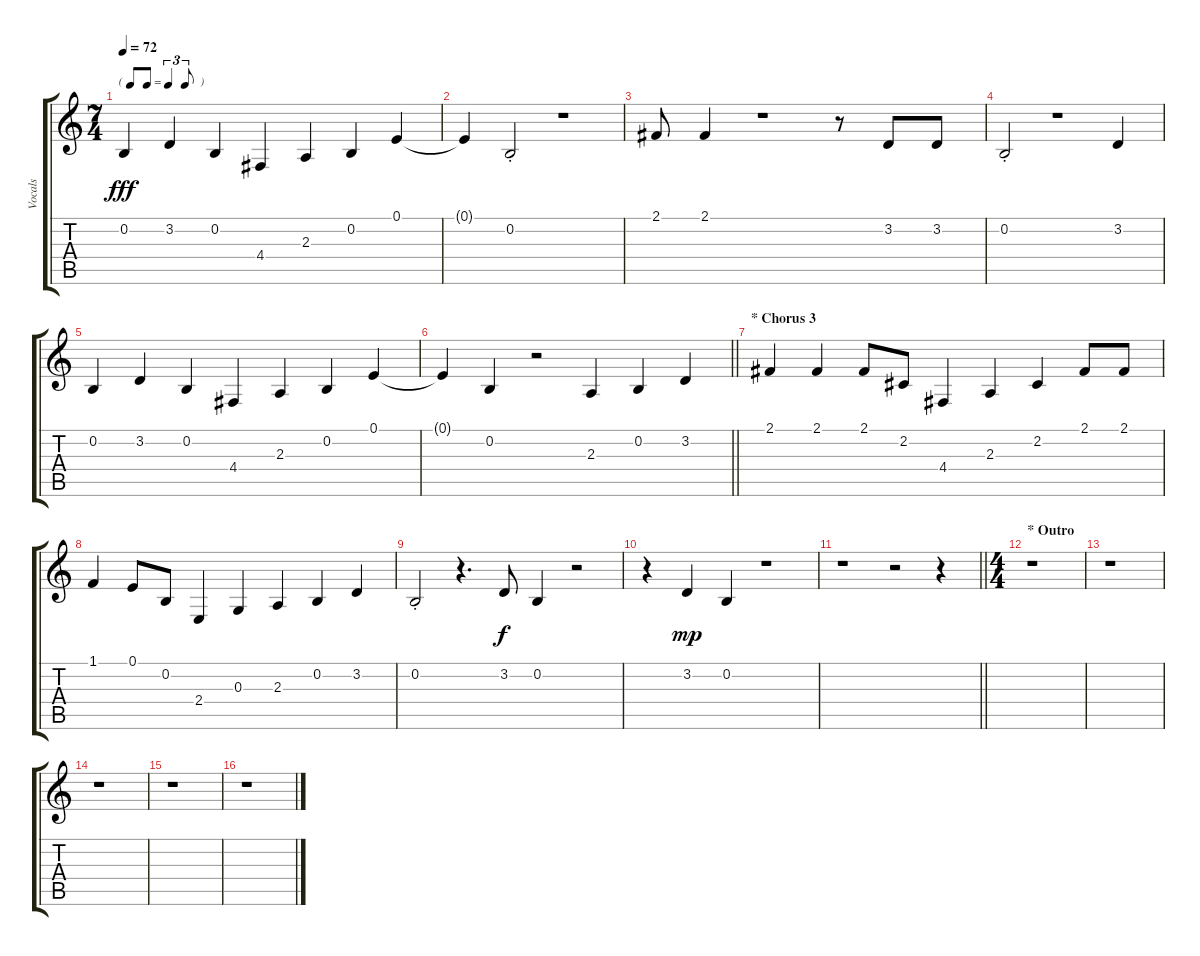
\track ("Vocals" "Vocals") {instrument lead2sawtooth}
\staff {score tabs}
\tuning (E4 B3 G3 D3 A2 E2) {hide}
\ts (7 4)
\tf triplet8th
\tempo 72
\clef g2
\ks c
0.2.4{dy fff} 3.2.4 0.2.4 4.4.4 2.3.4 0.2.4 0.1.4 |
0.1{t}.4 0.2{st}.2 r.1 |
2.1.8 2.1.4 r.1 r.8 3.2.8 3.2.8 |
0.2{st}.2 r.1 3.2.4 |
0.2.4 3.2.4 0.2.4 4.4.4 2.3.4 0.2.4 0.1.4 |
\barLineRight lightlight
0.1{t}.4 0.2.4 r.2 2.3.4 0.2.4 3.2.4 |
\section ("" "* Chorus 3")
2.1.4 2.1.4 2.1.8 2.2.8 4.4.4 2.3.4 2.2.4 2.1.8 2.1.8 |
1.1.4 0.1.8 0.2.8 2.4.4 0.3.4 2.3.4 0.2.4 3.2.4 |
0.2{st}.2 r.4{d} 3.2.8{dy f} 0.2.4 r.2 |
r.4 3.2.4{dy mp} 0.2.4 r.1 |
\barLineRight lightlight
r.1 r.2 r.4 |
\ts (4 4)
\section ("" "* Outro")
r.1 |
r.1 |
r.1 |
r.1 |
r.1
